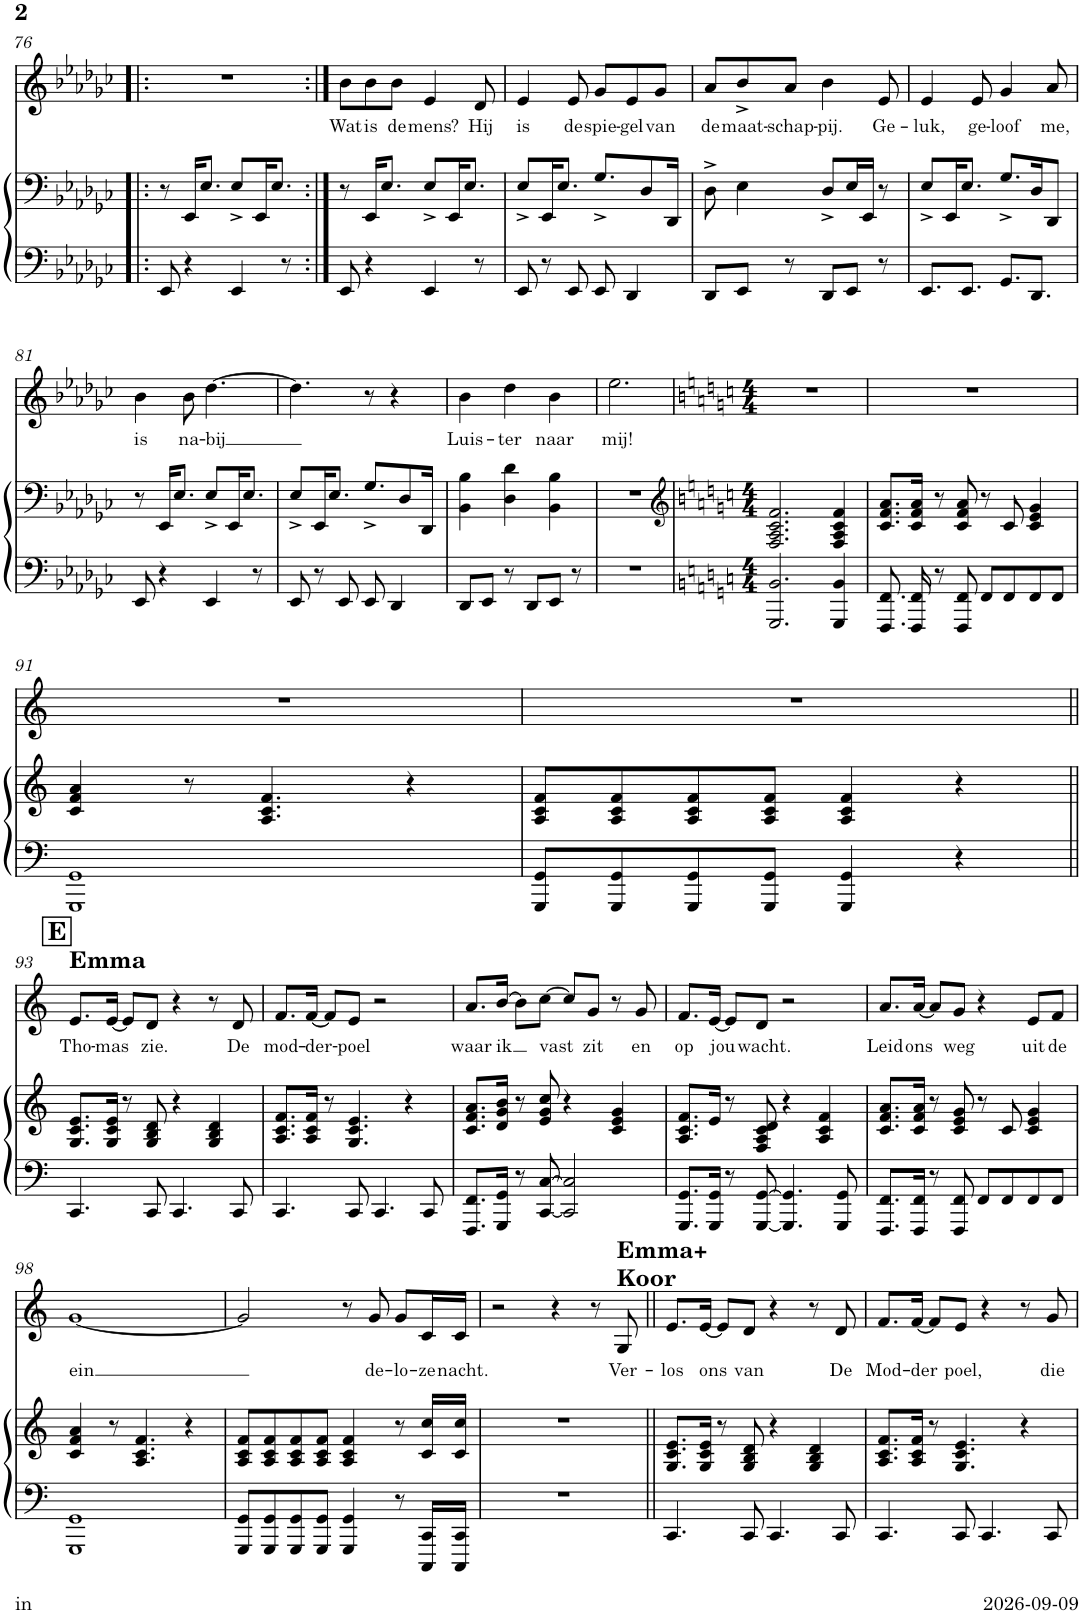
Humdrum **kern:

**kern	**kern	**kern	**text
*part2	*part2	*part1	*part1
*staff3	*staff2	*staff1	*staff1
*I"Piano	*	*I"Voice	*
*I'Pno	*	*	*
!!LO:PB:g=z
*clefF4	*clefF4	*clefG2	*
*	*	*Trd5c9	*
*k[b-e-a-d-g-c-]	*k[b-e-a-d-g-c-]	*k[b-e-a-d-g-c-]	*
*M6/8	*M6/8	*M6/8	*
=76!|:	=76!|:	=76!|:	=76!|:
8EE-/	8r	2.r	.
4r	16EE-/KL	.	.
.	8.E-/J	.	.
4EE-/	8E-^/L	.	.
.	16EE-/K	.	.
.	8.E-/J	.	.
8r	.	.	.
=77:|!	=77:|!	=77:|!	=77:|!
!	!	!	!LO:LY:b
8EE-/	8r	8b-\L	Wat
!	!	!	!LO:LY:b
4r	16EE-/KL	8b-\	is
.	8.E-/J	.	.
!	!	!	!LO:LY:b
.	.	8b-\J	de
!	!	!	!LO:LY:b
4EE-/	8E-^/L	4e-/	mens?
.	16EE-/K	.	.
.	8.E-/J	.	.
!	!	!	!LO:LY:b
8r	.	8d-/	Hij
=78	=78	=78	=78
!	!	!	!LO:LY:b
8EE-/	8E-^/L	4e-/	is
8r	16EE-/K	.	.
.	8.E-/J	.	.
!	!	!	!LO:LY:b
8EE-/	.	8e-/	de
!	!	!	!LO:LY:b
8EE-/	8.G-^/L	8g-/L	spie-
!	!	!	!LO:LY:b
4DD-/	.	8e-/	-gel
.	8D-/	.	.
!	!	!	!LO:LY:b
.	.	8g-/J	van
.	16DD-/Jk	.	.
=79	=79	=79	=79
!	!	!	!LO:LY:b
8DD-/L	8D-^\	8a-/L	de
!	!	!	!LO:LY:b
8EE-/J	4E-\	8b-^/	maat-
!	!	!	!LO:LY:b
8r	.	8a-/J	-schap-
!	!	!	!LO:LY:b
8DD-/L	8D-^/L	4b-\	-pij.
8EE-/J	16E-/L	.	.
.	16EE-/JJ	.	.
!	!	!	!LO:LY:b
8r	8r	8e-/	Ge-
=80	=80	=80	=80
!	!	!	!LO:LY:b
8.EE-/L	8E-^/L	4e-/	-luk,
.	16EE-/K	.	.
8.EE-/J	8.E-/J	.	.
!	!	!	!LO:LY:b
.	.	8e-/	ge-
!	!	!	!LO:LY:b
8.GG-/L	8.G-^/L	4g-/	-loof
8.DD-/J	16D-/K	.	.
!	!	!	!LO:LY:b
.	8DD-/J	8a-/	me,
!!LO:LB:g=z
=81	=81	=81	=81
!	!	!	!LO:LY:b
8EE-/	8r	4b-\	is
4r	16EE-/KL	.	.
.	8.E-/J	.	.
!	!	!	!LO:LY:b
.	.	8b-\	na-
!	!	!	!LO:LY:b
4EE-/	8E-^/L	[4.dd-\	-bij
.	16EE-/K	.	.
.	8.E-/J	.	.
8r	.	.	.
=82	=82	=82	=82
8EE-/	8E-^/L	4.dd-\]	.
8r	16EE-/K	.	.
.	8.E-/J	.	.
8EE-/	.	.	.
8EE-/	8.G-^/L	8r	.
4DD-/	.	4r	.
.	8D-/	.	.
.	16DD-/Jk	.	.
=83	=83	=83	=83
!	!	!	!LO:LY:b
8DD-/L	4BB-\ 4B-\	4b-\	Luis-
8EE-/J	.	.	.
!	!	!	!LO:LY:b
8r	4D-\ 4d-\	4dd-\	-ter
8DD-/L	.	.	.
!	!	!	!LO:LY:b
8EE-/J	4BB-\ 4B-\	4b-\	naar
8r	.	.	.
=84	=84	=84	=84
!	!	!	!LO:LY:b
2.r	2.r	2.ee-\	mij!
=89	=89	=89	=89
*	*clefG2	*	*
*k[]	*k[]	*k[]	*
*M4/4	*M4/4	*M4/4	*
2.GGG/ 2.BB/	2.F/ 2.A/ 2.c/ 2.f/	1r	.
4GGG/ 4BB/	4F/ 4A/ 4c/ 4f/	.	.
=90	=90	=90	=90
8.FFF/ 8.FF/	8.c/ 8.f/ 8.a/L	1r	.
16FFF/ 16FF/	16c/ 16f/ 16a/Jk	.	.
8r	8r	.	.
8FFF/ 8FF/	8c/ 8f/ 8a/	.	.
8FF/L	8r	.	.
8FF/	8c/	.	.
8FF/	4c/ 4e/ 4g/	.	.
8FF/J	.	.	.
!!LO:LB:g=z
=91	=91	=91	=91
1GGG 1GG	4c/ 4f/ 4a/	1r	.
.	8r	.	.
.	4.A/ 4.c/ 4.f/	.	.
.	4r	.	.
=92	=92	=92	=92
8GGG/ 8GG/L	8A/ 8c/ 8f/L	1r	.
8GGG/ 8GG/	8A/ 8c/ 8f/	.	.
8GGG/ 8GG/	8A/ 8c/ 8f/	.	.
8GGG/ 8GG/J	8A/ 8c/ 8f/J	.	.
4GGG/ 4GG/	4A/ 4c/ 4f/	.	.
4r	4r	.	.
!!LO:LB:g=z
!!LO:REH:place=s1:a:B:cj:fs=14:t=E
=93||	=93||	=93||	=93||
!	!	!LO:TX:a:B:t=Emma	!
!	!	!	!LO:LY:b
4.CC/	8.G/ 8.c/ 8.e/L	8.e/L	Tho-
!	!	!	!LO:LY:b
.	16G/ 16c/ 16e/Jk	[16e/Jk	-mas
.	8r	8e/L]	.
!	!	!	!LO:LY:b
8CC/	8G/ 8B/ 8d/	8d/J	zie.
4.CC/	4r	4r	.
.	4G/ 4B/ 4d/	8r	.
!	!	!	!LO:LY:b
8CC/	.	8d/	De
=94	=94	=94	=94
!	!	!	!LO:LY:b
4.CC/	8.A/ 8.c/ 8.f/L	8.f/L	mod-
!	!	!	!LO:LY:b
.	16A/ 16c/ 16f/Jk	[16f/Jk	-der-
.	8r	8f/L]	.
!	!	!	!LO:LY:b
8CC/	4.G/ 4.c/ 4.e/	8e/J	poel
4.CC/	.	2r	.
.	4r	.	.
8CC/	.	.	.
=95	=95	=95	=95
!	!	!	!LO:LY:b
8.FFF/ 8.FF/L	8.c/ 8.f/ 8.a/L	8.a/L	waar
!	!	!	!LO:LY:b
16GGG/ 16GG/Jk	16d/ 16g/ 16b/Jk	[16b/Jk	ik
8r	8r	8b\L]	.
!	!	!	!LO:LY:b
[<8CC/ [>8C/	8e/ 8g/ 8cc/	[8cc\J	vast
2CC/] 2C/]	4r	8cc/L]	.
!	!	!	!LO:LY:b
.	.	8g/J	zit
.	4c/ 4e/ 4g/	8r	.
!	!	!	!LO:LY:b
.	.	8g/	en
=96	=96	=96	=96
!	!	!	!LO:LY:b
8.GGG/ 8.GG/L	8.A/ 8.c/ 8.f/L	8.f/L	op
!	!	!	!LO:LY:b
16GGG/ 16GG/Jk	16e/Jk	[16e/Jk	jou
8r	8r	8e/L]	.
!	!	!	!LO:LY:b
[8GGG/ [8GG/	8F/ 8A/ 8c/ 8d/	8d/J	wacht.
4.GGG/] 4.GG/]	4r	2r	.
.	4A/ 4c/ 4f/	.	.
8GGG/ 8GG/	.	.	.
=97	=97	=97	=97
!	!	!	!LO:LY:b
8.FFF/ 8.FF/L	8.c/ 8.f/ 8.a/L	8.a/L	Leid
!	!	!	!LO:LY:b
16FFF/ 16FF/Jk	16c/ 16f/ 16a/Jk	[16a/Jk	ons
8r	8r	8a/L]	.
!	!	!	!LO:LY:b
8FFF/ 8FF/	8c/ 8e/ 8g/	8g/J	weg
8FF/L	8r	4r	.
8FF/	8c/	.	.
!	!	!	!LO:LY:b
8FF/	4c/ 4e/ 4g/	8e/L	uit
!	!	!	!LO:LY:b
8FF/J	.	8f/J	de
!!LO:LB:g=z
=98	=98	=98	=98
!	!	!	!LO:LY:b
1GGG 1GG	4c/ 4f/ 4a/	[1g	-ein
.	8r	.	.
.	4.A/ 4.c/ 4.f/	.	.
.	4r	.	.
=99	=99	=99	=99
8GGG/ 8GG/L	8A/ 8c/ 8f/L	2g/]	.
8GGG/ 8GG/	8A/ 8c/ 8f/	.	.
8GGG/ 8GG/	8A/ 8c/ 8f/	.	.
8GGG/ 8GG/J	8A/ 8c/ 8f/J	.	.
4GGG/ 4GG/	4A/ 4c/ 4f/	8r	.
!	!	!	!LO:LY:b
.	.	8g/	de-
!	!	!	!LO:LY:b
8r	8r	8g/L	-lo-
!	!	!	!LO:LY:b
16CCC/ 16CC/LL	16c/ 16cc/LL	16c/L	-ze
!	!	!	!LO:LY:b
16CCC/ 16CC/JJ	16c/ 16cc/JJ	16c/JJ	nacht.
=100	=100	=100	=100
1r	1r	2r	.
.	.	4r	.
.	.	8r	.
!	!	!LO:TX:a:B:t=Emma+	!
!	!	!LO:TX:a:t=Koor	!
!	!	!	!LO:LY:b
.	.	8G/	Ver-
=101||	=101||	=101||	=101||
!	!	!	!LO:LY:b
4.CC/	8.G/ 8.c/ 8.e/L	8.e/L	-los
!	!	!	!LO:LY:b
.	16G/ 16c/ 16e/Jk	[16e/Jk	ons
.	8r	8e/L]	.
!	!	!	!LO:LY:b
8CC/	8G/ 8B/ 8d/	8d/J	van
4.CC/	4r	4r	.
.	4G/ 4B/ 4d/	8r	.
!	!	!	!LO:LY:b
8CC/	.	8d/	De
=102	=102	=102	=102
!	!	!	!LO:LY:b
4.CC/	8.A/ 8.c/ 8.f/L	8.f/L	Mod-
!	!	!	!LO:LY:b
.	16A/ 16c/ 16f/Jk	[16f/Jk	-der
.	8r	8f/L]	.
!	!	!	!LO:LY:b
8CC/	4.G/ 4.c/ 4.e/	8e/J	poel,
4.CC/	.	4r	.
.	4r	8r	.
!	!	!	!LO:LY:b
8CC/	.	8g/	die
=	=	=	=
*-	*-	*-	*-
